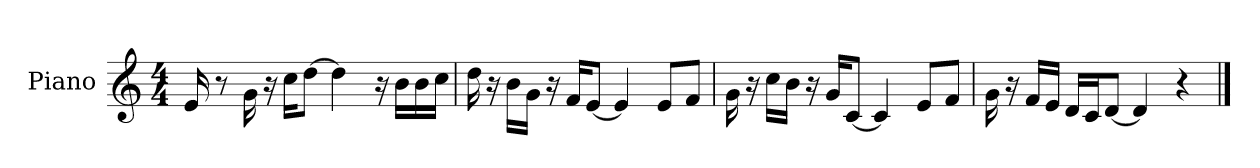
**kern
*part1
*staff1
*I"Piano
*I'Pno.
*clefG2
*k[]
*M4/4
=1
16e/
8r
16g\
16r
16cc\KL
[8dd\J
4dd\]
16r
16b\LL
16b\
16cc\JJ
=2
16dd\
16r
16b\LL
16g\JJ
16r
16f/KL
[8e/J
4e/]
8e/L
8f/J
=3
16g\
16r
16cc\LL
16b\JJ
16r
16g/KL
[8c/J
4c/]
8e/L
8f/J
=4
16g\
16r
16f/LL
16e/JJ
16d/LL
16c/J
[8d/J
4d/]
4r
==
*-
